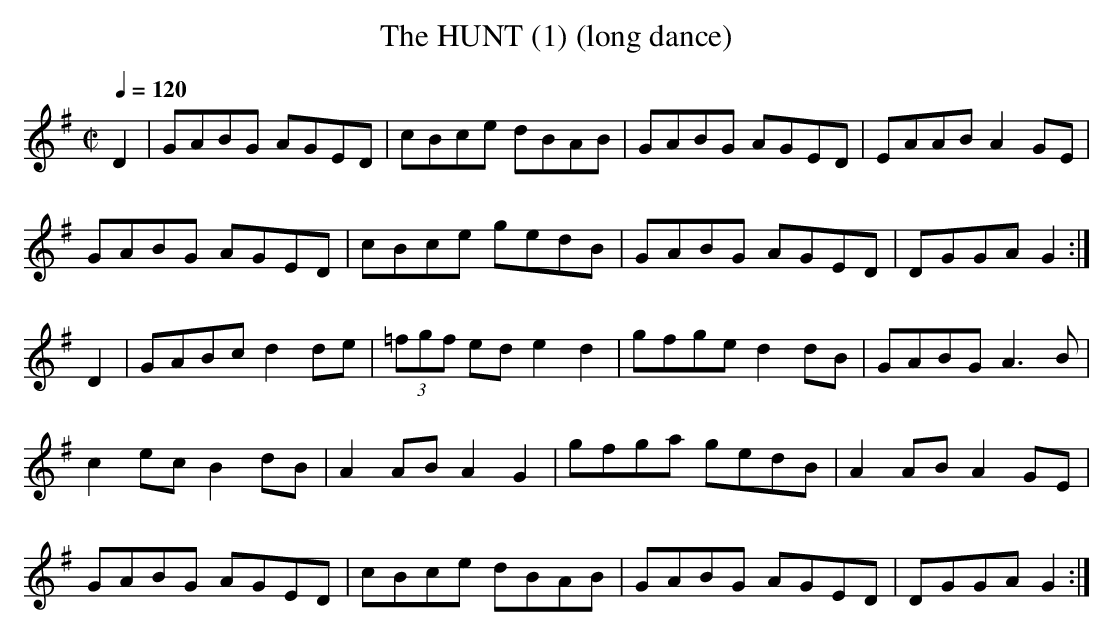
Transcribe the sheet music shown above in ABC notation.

X:1
T:HUNT (1) (long dance), The
Q:1/4=120
M:C|
L:1/8
K:G
D2|GABG AGED|cBce dBAB|GABG AGED|EAAB A2GE|
GABG AGED|cBce gedB|GABG AGED|DGGA G2:|
D2|GABc d2de|(3=fgf ed e2d2|gfge d2dB|GABG A3B|
c2ec B2dB|A2AB A2G2|gfga gedB|A2AB A2GE|
GABG AGED|cBce dBAB|GABG AGED|DGGA G2:|
